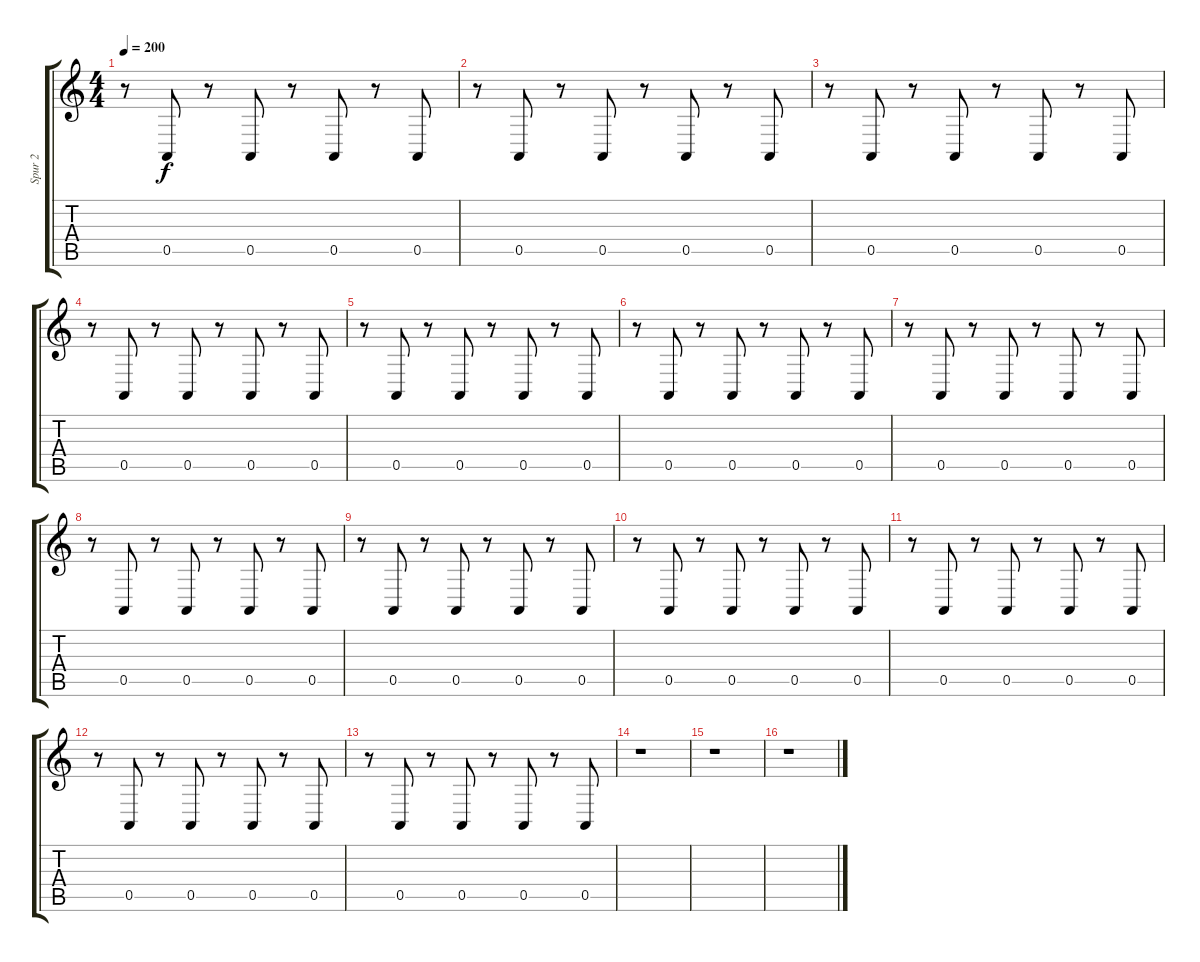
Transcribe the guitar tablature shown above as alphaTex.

\track ("Spur 2" "Spur 2") {instrument clavinet}
\staff {score tabs}
\tuning (E4 B3 G3 D3 A2 E2) {hide}
\ts (4 4)
\tempo 200
\clef g2
\ks c
r.8{dy f} 0.5.8 r.8 0.5.8 r.8 0.5.8 r.8 0.5.8 |
r.8 0.5.8 r.8 0.5.8 r.8 0.5.8 r.8 0.5.8 |
r.8 0.5.8 r.8 0.5.8 r.8 0.5.8 r.8 0.5.8 |
r.8 0.5.8 r.8 0.5.8 r.8 0.5.8 r.8 0.5.8 |
r.8 0.5.8 r.8 0.5.8 r.8 0.5.8 r.8 0.5.8 |
r.8 0.5.8 r.8 0.5.8 r.8 0.5.8 r.8 0.5.8 |
r.8 0.5.8 r.8 0.5.8 r.8 0.5.8 r.8 0.5.8 |
r.8 0.5.8 r.8 0.5.8 r.8 0.5.8 r.8 0.5.8 |
r.8 0.5.8 r.8 0.5.8 r.8 0.5.8 r.8 0.5.8 |
r.8 0.5.8 r.8 0.5.8 r.8 0.5.8 r.8 0.5.8 |
r.8 0.5.8 r.8 0.5.8 r.8 0.5.8 r.8 0.5.8 |
r.8 0.5.8 r.8 0.5.8 r.8 0.5.8 r.8 0.5.8 |
r.8 0.5.8 r.8 0.5.8 r.8 0.5.8 r.8 0.5.8 |
r.1 |
r.1 |
r.1
